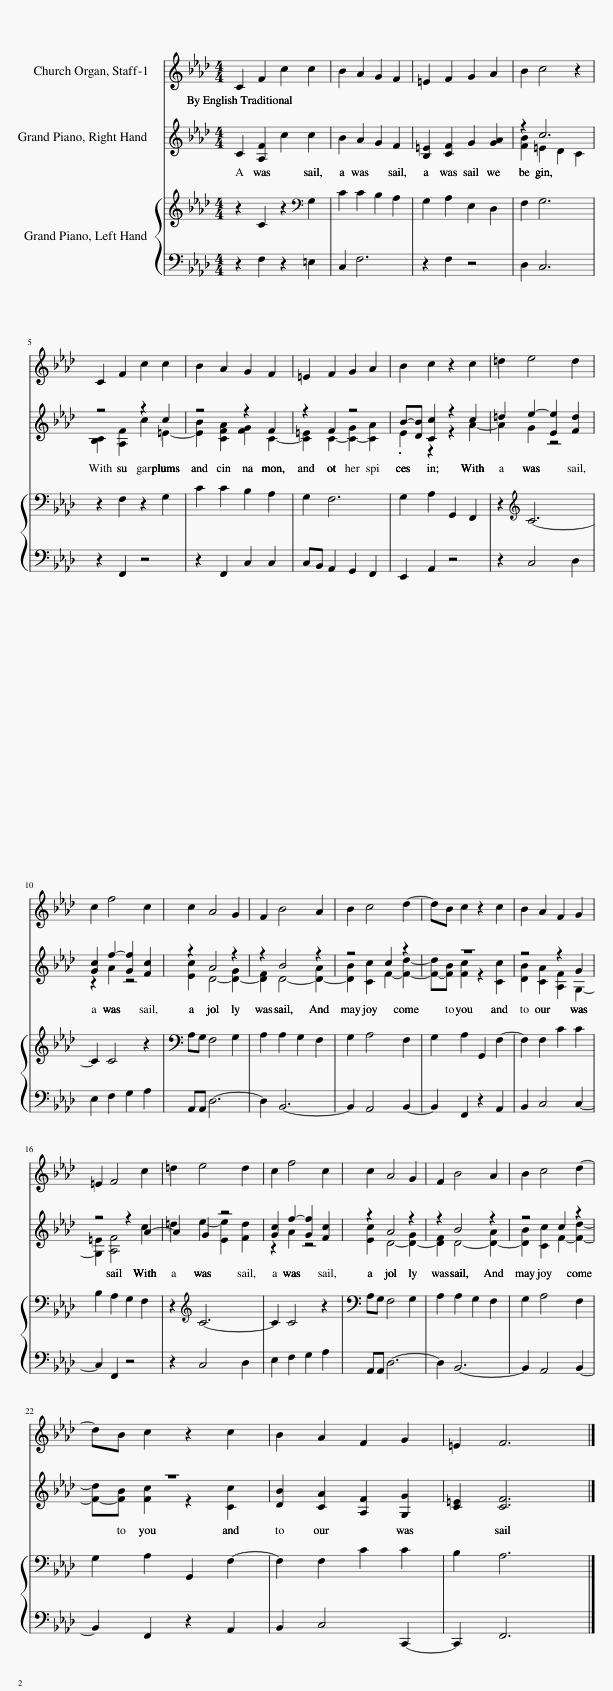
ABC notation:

X:1
%%score 1 ( 2 3 ) { 4 | 5 }
L:1/8
M:4/4
I:linebreak $
K:Ab
V:1 treble
V:2 treble
V:3 treble
V:4 treble
V:5 bass
V:1
 C2 F2 c2 c2 | B2 A2 G2 F2 | =E2 F2 G2 A2 | B2 c4 z2 |$ C2 F2 c2 c2 | %5
 B2 A2 G2 F2 | =E2 F2 G2 A2 | B2 c2 z2 c2 | =d2 e4 d2 |$ c2 f4 c2 | %10
 c2 A4 G2 | F2 B4 A2 | B2 c4 d2- | dB c2 z2 c2 | B2 A2 F2 G2 |$ %15
 =E2 F4 c2 | =d2 e4 d2 | c2 f4 c2 | c2 A4 G2 | F2 B4 A2 | %20
 B2 c4 d2- |$ dB c2 z2 c2 | B2 A2 F2 G2 | =E2 F6 |] %24
V:2
 C2 [A,F]2 c2 c2 | B2 A2 G2 F2 | [B,=E]2 [CF]2 G2 [GA]2 | z2 c6 |$ z4 z2 c2 | %5
 z4 z2 F2 | z2 F2 z4 | B-[DB] [Cc]2 z2 c2 | =d2 e2- [Ee]2 [Fd]2 |$ [Gc]2 f2- [Gf]2 [Fc]2 | %10
 z2 A4 z2 | z2 B4 z2 | z4 c2 z2 | z8 | z4 z2 G2 |$ %15
 z4 z2 A2- | A2 G2 z4 | [Gc]2 f2- [Gf]2 [Fc]2 | z2 A4 z2 | z2 B4 z2 | %20
 z4 c2 z2 |$ z8 | [DB]2 [CA]2 [A,F]2 [G,G]2 | [C=E]2 [CF]6 |] %24
V:3
 x8 | x8 | x8 | [FB]2 =E2 D2 C2 |$ [B,C]2 [A,F]2 c2 =E2- | %5
 [EB]2 [CFA]2 [FG]2 C2- | [C=E]2 C2- [C-G]2 [CA]2 | .E2 z2 z2 A2- | A2 G2 z4 |$ z2 A2 z4 | %10
 [Ec]2 D4- [D-G]2 | [DF]2 D4- [D-A]2 | [DB]2 [Cc]2 F2- [Fd]2- | [F-d][FB] [Fc]2 z2 [Cc]2 | [DB]2 [CA]2 [A,F]2 G,2- |$ %15
 [G,=E]2 [A,F]4 c2 | =d2 e2- [Ee]2 [Fd]2 | z2 A2 z4 | [Ec]2 D4- [D-G]2 | [DF]2 D4- [D-A]2 | %20
 [DB]2 [Cc]2 F2- [Fd]2- |$ [F-d][FB] [Fc]2 z2 [Cc]2 | x8 | x8 |] %24
V:4
 z2 C2 z2[K:bass] G,2 | C2 C2 B,2 A,2 | G,2 A,2 E,2 D,2 | F,2 G,6 |$ z2 F,2 z2 G,2 | %5
 C2 C2 B,2 A,2 | G,2 F,6 | G,2 A,2 G,,2 F,,2 | z2[K:treble] C6- |$ C2 C4 z2 | %10
 A,G, F,4 G,2 | A,2 A,2 G,2 F,2 | G,2 A,4 F,2 | G,2 A,2 G,,2 F,2- | F,2 F,2 C2 C2 |$ %15
 B,2 A,2 G,2 F,2 | z2[K:treble] C6- | C2 C4 z2 | A,G, F,4 G,2 | A,2 A,2 G,2 F,2 | %20
 G,2 A,4 F,2 |$ G,2 A,2 G,,2 F,2- | F,2 F,2 C2 C2 | B,2 A,6 |] %24
V:5
 z2 F,2 z2 =E,2 | C,2 F,6 | z2 F,2 z4 | D,2 C,6 |$ z2 F,,2 z4 | %5
 z2 F,,2 C,2 C,2 | C,B,, A,,2 G,,2 F,,2 | E,,2 A,,2 z4 | z2 C,4 D,2 |$ E,2 F,2 G,2 A,2 | %10
 A,,A,, D,6- | D,2 B,,6- | B,,2 A,,4 B,,2- | B,,2 F,,2 z2 A,,2 | B,,2 C,4 C,2- |$ %15
 C,2 F,,2 z4 | z2 C,4 D,2 | E,2 F,2 G,2 A,2 | A,,A,, D,6- | D,2 B,,6- | %20
 B,,2 A,,4 B,,2- |$ B,,2 F,,2 z2 A,,2 | B,,2 C,4 C,,2- | C,,2 F,,6 |] %24
